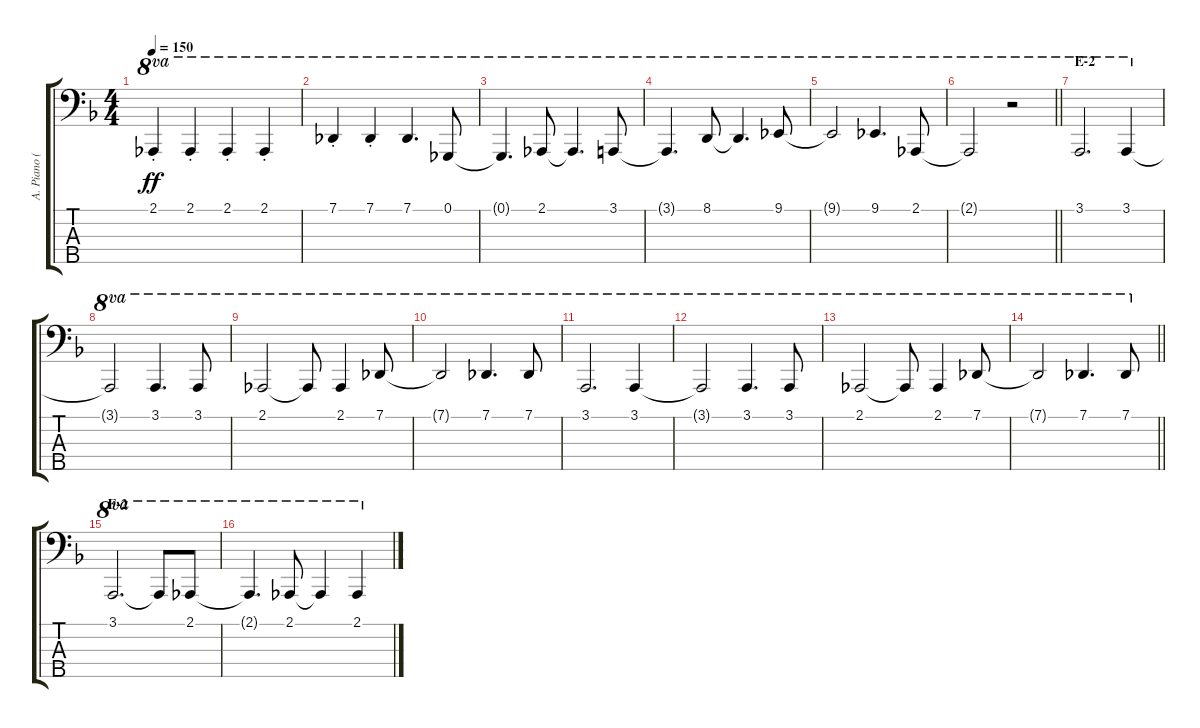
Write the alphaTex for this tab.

\track ("A. Piano (Left Hand)" "A. Piano (") {instrument acousticgrandpiano}
\staff {score tabs}
\tuning (Gb2 Db2 Ab1 Eb1 Bb0) {hide}
\ts (4 4)
\tempo 150
\clef f4
\ks f
2.1{st}.4{ot 8va dy ff} 2.1{st}.4{ot 8va} 2.1{st}.4{ot 8va} 2.1{st}.4{ot 8va} |
7.1{st}.4{ot 8va} 7.1{st}.4{ot 8va} 7.1.4{d ot 8va} 0.1.8{ot 8va} |
0.1{t}.4{d ot 8va} 2.1.8{ot 8va} 2.1{t}.4{d ot 8va} 3.1.8{ot 8va} |
3.1{t}.4{d ot 8va} 8.1.8{ot 8va} 8.1{t}.4{d ot 8va} 9.1.8{ot 8va} |
9.1{t}.2{ot 8va} 9.1.4{d ot 8va} 2.1.8{ot 8va} |
\barLineRight lightlight
2.1{t}.2{ot 8va} r.2{ot 8va} |
\section ("" "E-2")
3.1.2{d ot 8va} 3.1.4{ot 8va} |
3.1{t}.2{ot 8va} 3.1.4{d ot 8va} 3.1.8{ot 8va} |
2.1.2{ot 8va} 2.1{t}.8{ot 8va} 2.1.4{ot 8va} 7.1.8{ot 8va} |
7.1{t}.2{ot 8va} 7.1.4{d ot 8va} 7.1.8{ot 8va} |
3.1.2{d ot 8va} 3.1.4{ot 8va} |
3.1{t}.2{ot 8va} 3.1.4{d ot 8va} 3.1.8{ot 8va} |
2.1.2{ot 8va} 2.1{t}.8{ot 8va} 2.1.4{ot 8va} 7.1.8{ot 8va} |
\barLineRight lightlight
7.1{t}.2{ot 8va} 7.1.4{d ot 8va} 7.1.8{ot 8va} |
\section ("" "F-2")
3.1.2{d ot 8va} 3.1{t}.8{ot 8va} 2.1.8{ot 8va} |
2.1{t}.4{d ot 8va} 2.1.8{ot 8va} 2.1{t}.4{ot 8va} 2.1.4{ot 8va}
